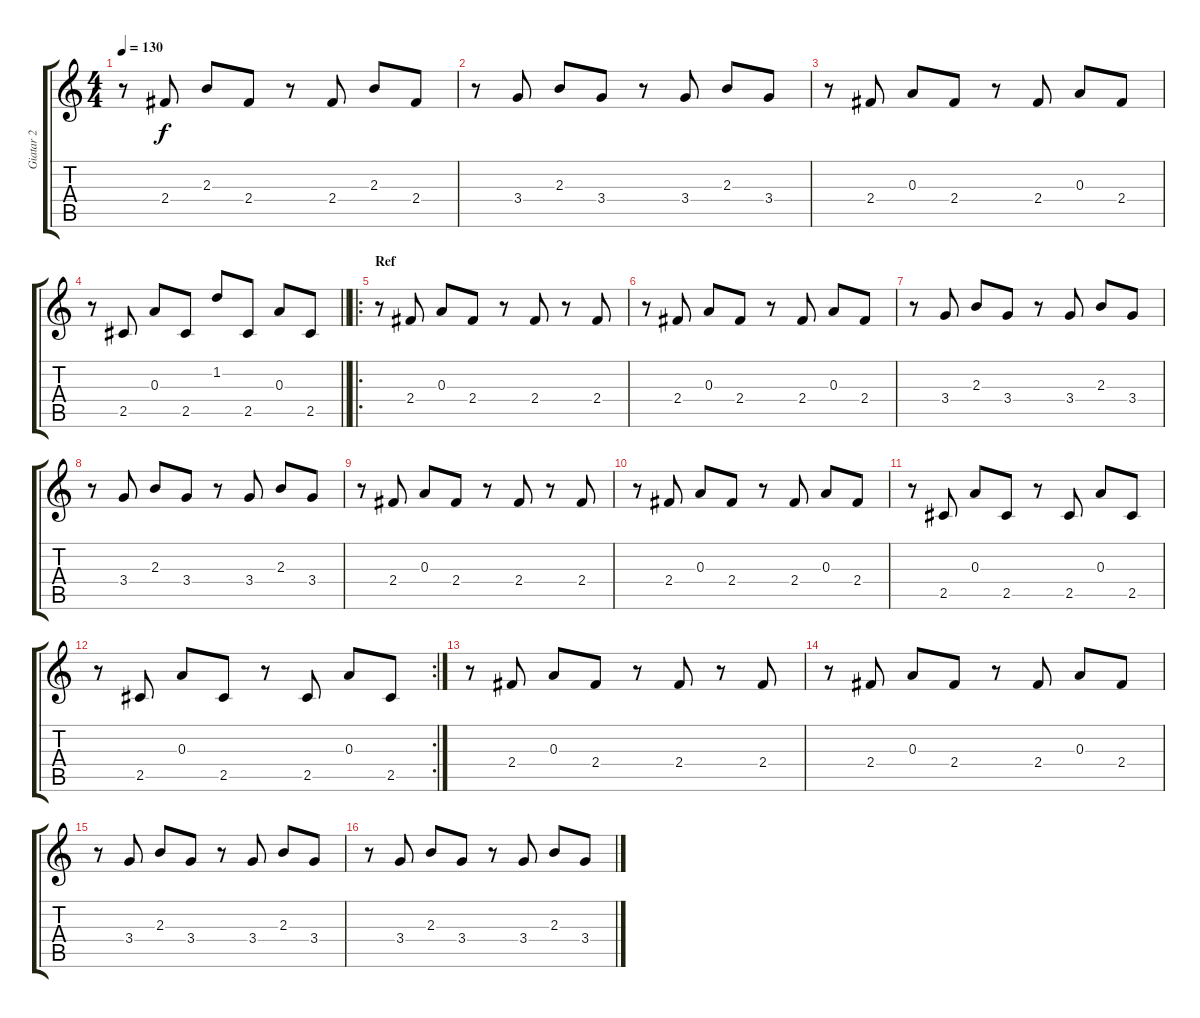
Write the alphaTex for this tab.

\track ("Giatar 2" "Giatar 2") {instrument acousticguitarsteel}
\staff {score tabs}
\tuning (Gb4 Db4 A3 E3 B2 Gb2) {hide}
\ts (4 4)
\tempo 130
\clef g2
\ks c
r.8{dy f} 2.4.8 2.3.8 2.4.8 r.8 2.4.8 2.3.8 2.4.8 |
r.8 3.4.8 2.3.8 3.4.8 r.8 3.4.8 2.3.8 3.4.8 |
r.8 2.4.8 0.3.8 2.4.8 r.8 2.4.8 0.3.8 2.4.8 |
\barLineRight lightlight
r.8 2.5.8 0.3.8 2.5.8 1.2.8 2.5.8 0.3.8 2.5.8 |
\ro
\section ("" "Ref")
r.8 2.4.8 0.3.8 2.4.8 r.8 2.4.8 r.8 2.4.8 |
r.8 2.4.8 0.3.8 2.4.8 r.8 2.4.8 0.3.8 2.4.8 |
r.8 3.4.8 2.3.8 3.4.8 r.8 3.4.8 2.3.8 3.4.8 |
r.8 3.4.8 2.3.8 3.4.8 r.8 3.4.8 2.3.8 3.4.8 |
r.8 2.4.8 0.3.8 2.4.8 r.8 2.4.8 r.8 2.4.8 |
r.8 2.4.8 0.3.8 2.4.8 r.8 2.4.8 0.3.8 2.4.8 |
r.8 2.5.8 0.3.8 2.5.8 r.8 2.5.8 0.3.8 2.5.8 |
\rc 2
r.8 2.5.8 0.3.8 2.5.8 r.8 2.5.8 0.3.8 2.5.8 |
r.8 2.4.8 0.3.8 2.4.8 r.8 2.4.8 r.8 2.4.8 |
r.8 2.4.8 0.3.8 2.4.8 r.8 2.4.8 0.3.8 2.4.8 |
r.8 3.4.8 2.3.8 3.4.8 r.8 3.4.8 2.3.8 3.4.8 |
r.8 3.4.8 2.3.8 3.4.8 r.8 3.4.8 2.3.8 3.4.8
